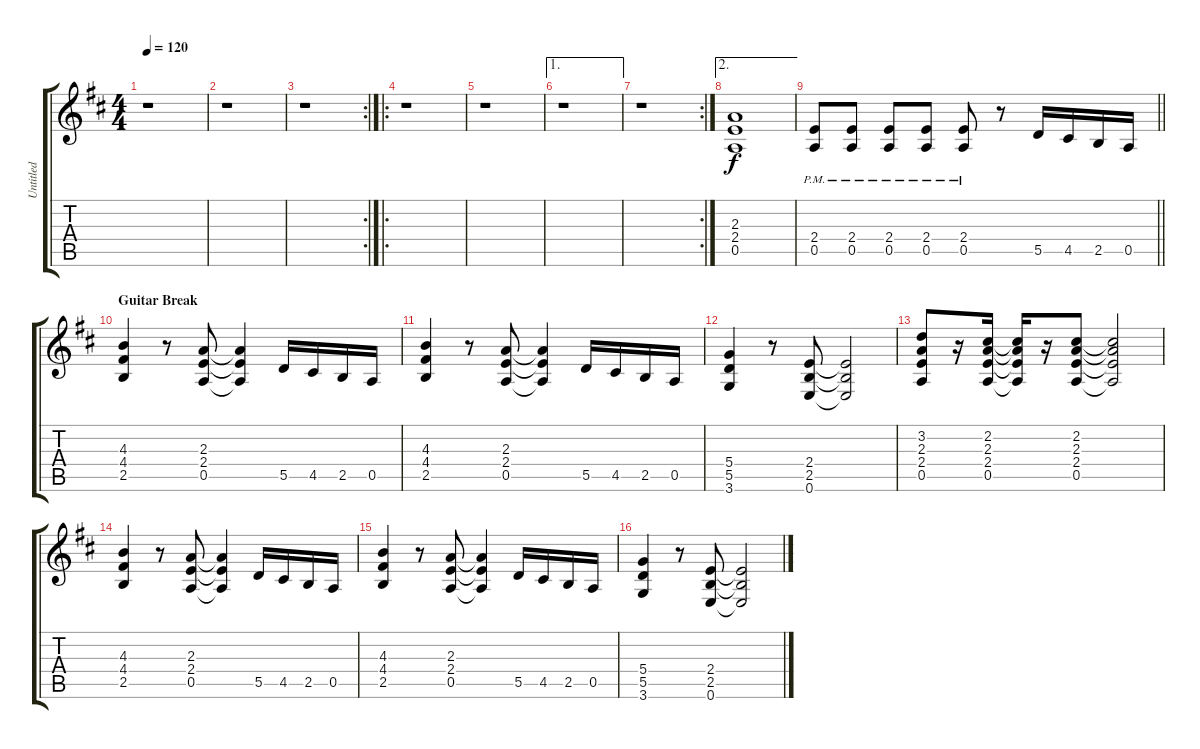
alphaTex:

\track ("Untitled" "Untitled") {instrument distortionguitar}
\staff {score tabs}
\tuning (E4 B3 G3 D3 A2 E2) {hide}
\ts (4 4)
\tempo 120
\clef g2
\ks d
r.1{dy f} |
r.1 |
\rc 2
r.1 |
\ro
r.1 |
r.1 |
\ae 1
r.1 |
\rc 2
r.1 |
\ae 2
(2.3 2.4 0.5).1 |
\barLineRight lightlight
(2.4{pm} 0.5{pm}).8 (2.4{pm} 0.5{pm}).8 (2.4{pm} 0.5{pm}).8 (2.4{pm} 0.5{pm}).8 (2.4{pm} 0.5{pm}).8 r.8 5.5.16 4.5.16 2.5.16 0.5.16 |
\section ("" "Guitar Break")
(4.3 4.4 2.5).4 r.8 (2.3 2.4 0.5).8 (2.3{t} 2.4{t} 0.5{t}).4 5.5.16 4.5.16 2.5.16 0.5.16 |
(4.3 4.4 2.5).4 r.8 (2.3 2.4 0.5).8 (2.3{t} 2.4{t} 0.5{t}).4 5.5.16 4.5.16 2.5.16 0.5.16 |
(5.4 5.5 3.6).4 r.8 (2.4 2.5 0.6).8 (2.4{t} 2.5{t} 0.6{t}).2 |
(3.2 2.3 2.4 0.5).8 r.16 (2.2 2.3 2.4 0.5).16 (2.2{t} 2.3{t} 2.4{t} 0.5{t}).16 r.16 (2.2 2.3 2.4 0.5).8 (2.2{t} 2.3{t} 2.4{t} 0.5{t}).2 |
(4.3 4.4 2.5).4 r.8 (2.3 2.4 0.5).8 (2.3{t} 2.4{t} 0.5{t}).4 5.5.16 4.5.16 2.5.16 0.5.16 |
(4.3 4.4 2.5).4 r.8 (2.3 2.4 0.5).8 (2.3{t} 2.4{t} 0.5{t}).4 5.5.16 4.5.16 2.5.16 0.5.16 |
(5.4 5.5 3.6).4 r.8 (2.4 2.5 0.6).8 (2.4{t} 2.5{t} 0.6{t}).2
